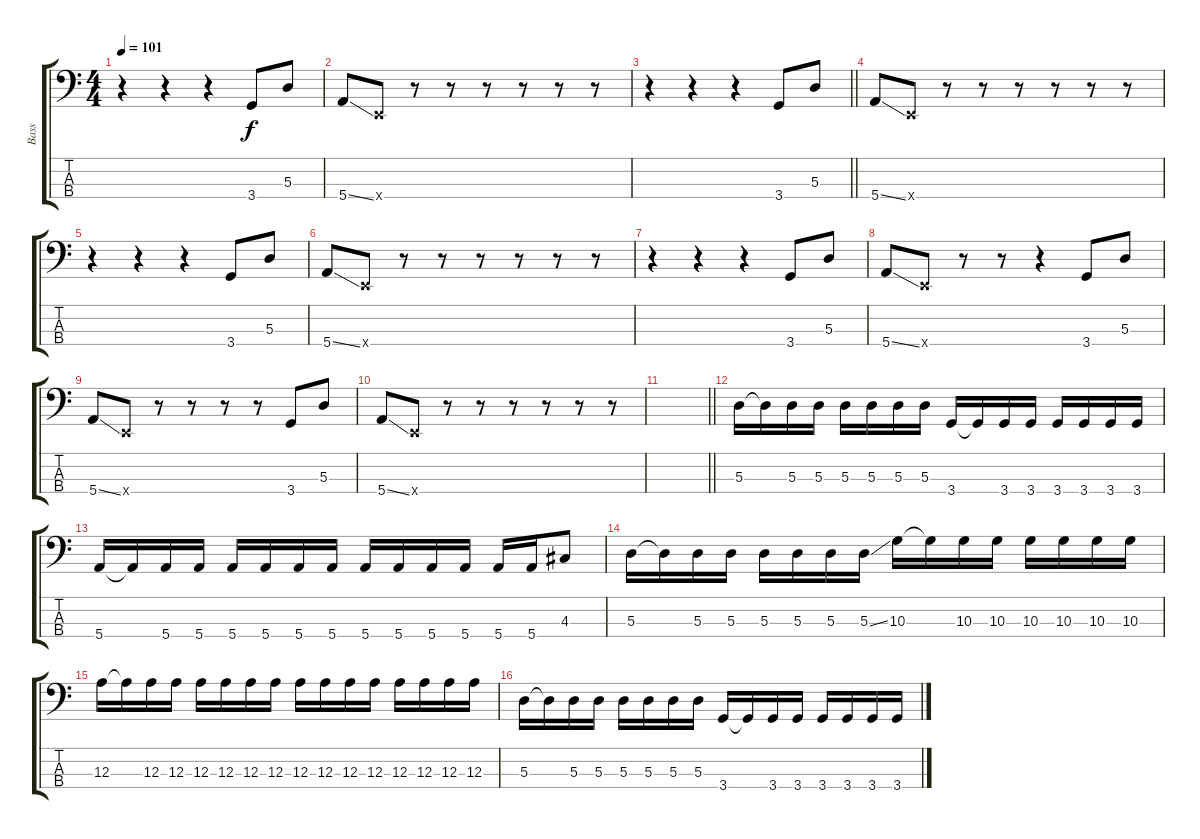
\track ("Bass" "Bass") {instrument electricbasspick}
\staff {score tabs}
\tuning (G2 D2 A1 E1) {hide}
\ts (4 4)
\tempo 101
\clef f4
\ks c
r.4{dy f} r.4 r.4 3.4.8 5.3.8 |
5.4{ss}.8 0.4{x}.8 r.8 r.8 r.8 r.8 r.8 r.8 |
\barLineRight lightlight
r.4 r.4 r.4 3.4.8 5.3.8 |
5.4{ss}.8 0.4{x}.8 r.8 r.8 r.8 r.8 r.8 r.8 |
r.4 r.4 r.4 3.4.8 5.3.8 |
5.4{ss}.8 0.4{x}.8 r.8 r.8 r.8 r.8 r.8 r.8 |
r.4 r.4 r.4 3.4.8 5.3.8 |
5.4{ss}.8 0.4{x}.8 r.8 r.8 r.4 3.4.8 5.3.8 |
5.4{ss}.8 0.4{x}.8 r.8 r.8 r.8 r.8 3.4.8 5.3.8 |
5.4{ss}.8 0.4{x}.8 r.8 r.8 r.8 r.8 r.8 r.8 |
\barLineRight lightlight
|
5.3.16 5.3{t}.16 5.3.16 5.3.16 5.3.16 5.3.16 5.3.16 5.3.16 3.4.16 3.4{t}.16 3.4.16 3.4.16 3.4.16 3.4.16 3.4.16 3.4.16 |
5.4.16 5.4{t}.16 5.4.16 5.4.16 5.4.16 5.4.16 5.4.16 5.4.16 5.4.16 5.4.16 5.4.16 5.4.16 5.4.16 5.4.16 4.3.8 |
5.3.16 5.3{t}.16 5.3.16 5.3.16 5.3.16 5.3.16 5.3.16 5.3{ss}.16 10.3.16 10.3{t}.16 10.3.16 10.3.16 10.3.16 10.3.16 10.3.16 10.3.16 |
12.3.16 12.3{t}.16 12.3.16 12.3.16 12.3.16 12.3.16 12.3.16 12.3.16 12.3.16 12.3.16 12.3.16 12.3.16 12.3.16 12.3.16 12.3.16 12.3.16 |
5.3.16 5.3{t}.16 5.3.16 5.3.16 5.3.16 5.3.16 5.3.16 5.3.16 3.4.16 3.4{t}.16 3.4.16 3.4.16 3.4.16 3.4.16 3.4.16 3.4.16
